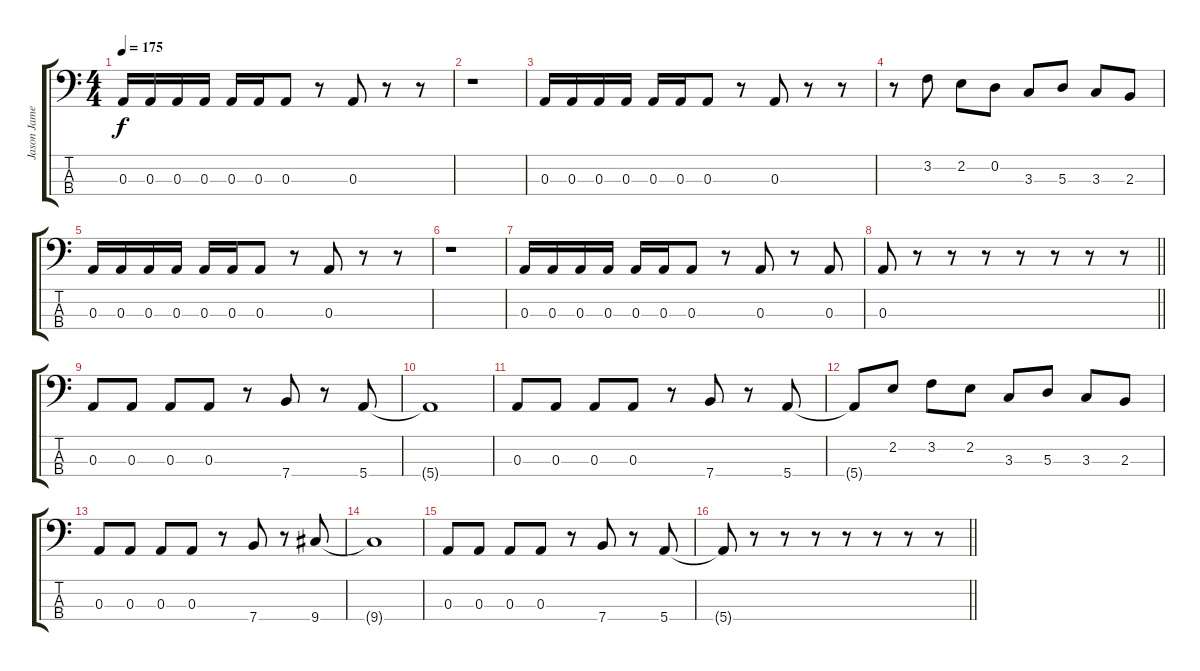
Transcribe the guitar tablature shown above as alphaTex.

\track ("Jason James" "Jason Jame") {instrument electricbasspick}
\staff {score tabs}
\tuning (G2 D2 A1 E1) {hide}
\ts (4 4)
\tempo 175
\clef f4
\ks c
0.3.16{dy f} 0.3.16 0.3.16 0.3.16 0.3.16 0.3.16 0.3.8 r.8 0.3.8 r.8 r.8 |
r.1 |
0.3.16 0.3.16 0.3.16 0.3.16 0.3.16 0.3.16 0.3.8 r.8 0.3.8 r.8 r.8 |
r.8 3.2.8 2.2.8 0.2.8 3.3.8 5.3.8 3.3.8 2.3.8 |
0.3.16 0.3.16 0.3.16 0.3.16 0.3.16 0.3.16 0.3.8 r.8 0.3.8 r.8 r.8 |
r.1 |
0.3.16 0.3.16 0.3.16 0.3.16 0.3.16 0.3.16 0.3.8 r.8 0.3.8 r.8 0.3.8 |
\barLineRight lightlight
0.3.8 r.8 r.8 r.8 r.8 r.8 r.8 r.8 |
0.3.8 0.3.8 0.3.8 0.3.8 r.8 7.4.8 r.8 5.4.8 |
5.4{t}.1 |
0.3.8 0.3.8 0.3.8 0.3.8 r.8 7.4.8 r.8 5.4.8 |
5.4{t}.8 2.2.8 3.2.8 2.2.8 3.3.8 5.3.8 3.3.8 2.3.8 |
0.3.8 0.3.8 0.3.8 0.3.8 r.8 7.4.8 r.8 9.4.8 |
9.4{t}.1 |
0.3.8 0.3.8 0.3.8 0.3.8 r.8 7.4.8 r.8 5.4.8 |
\barLineRight lightlight
5.4{t}.8 r.8 r.8 r.8 r.8 r.8 r.8 r.8
